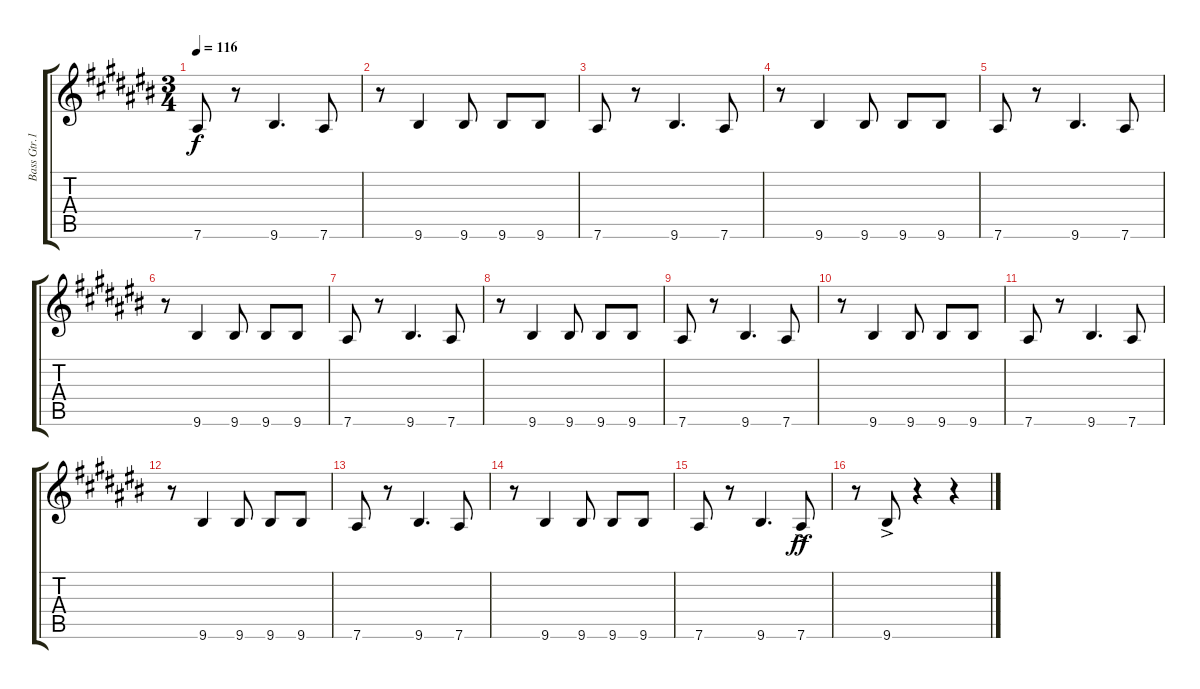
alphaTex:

\track ("Bass Gtr.1" "Bass Gtr.1") {instrument electricbassfinger}
\staff {score tabs}
\tuning (Eb4 Bb3 Gb3 Db3 Ab2 Eb2) {hide}
\ts (3 4)
\tempo 116
\clef g2
\ks c#
7.6.8{dy f} r.8 9.6.4{d} 7.6.8 |
r.8 9.6.4 9.6.8 9.6.8 9.6.8 |
7.6.8 r.8 9.6.4{d} 7.6.8 |
r.8 9.6.4 9.6.8 9.6.8 9.6.8 |
7.6.8 r.8 9.6.4{d} 7.6.8 |
r.8 9.6.4 9.6.8 9.6.8 9.6.8 |
7.6.8 r.8 9.6.4{d} 7.6.8 |
r.8 9.6.4 9.6.8 9.6.8 9.6.8 |
7.6.8 r.8 9.6.4{d} 7.6.8 |
r.8 9.6.4 9.6.8 9.6.8 9.6.8 |
7.6.8 r.8 9.6.4{d} 7.6.8 |
r.8 9.6.4 9.6.8 9.6.8 9.6.8 |
7.6.8 r.8 9.6.4{d} 7.6.8 |
r.8 9.6.4 9.6.8 9.6.8 9.6.8 |
7.6.8 r.8 9.6.4{d} 7.6{ac}.8{dy ff} |
r.8 9.6{ac}.8 r.4 r.4
